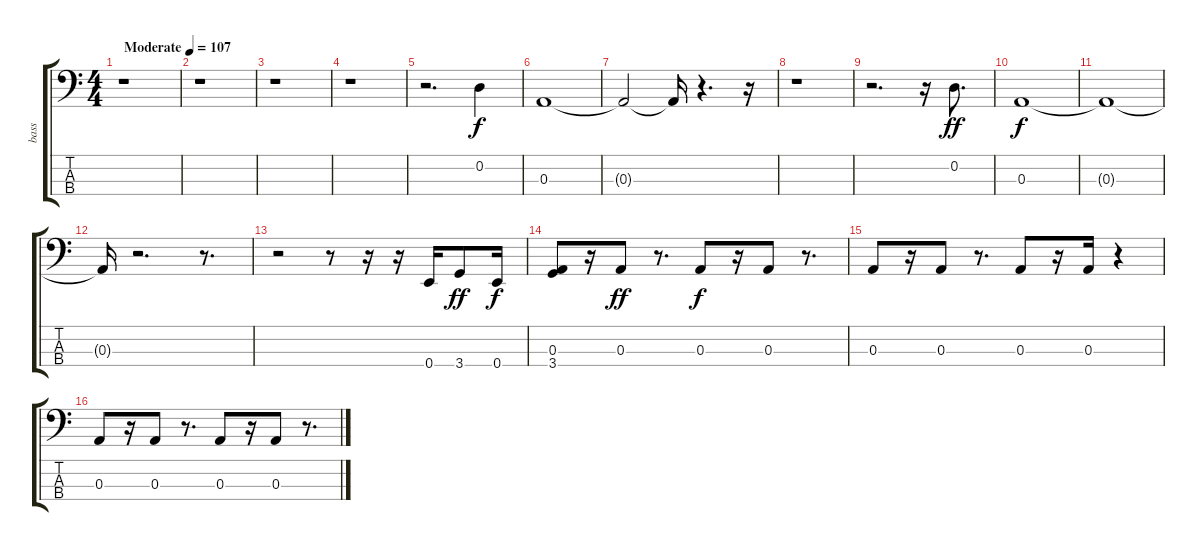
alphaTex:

\track ("bass                " "bass      ") {instrument fretlessbass}
\staff {score tabs}
\tuning (G2 D2 A1 E1) {hide}
\ts (4 4)
\tempo (107 "Moderate")
\clef f4
\ks c
r.1{dy f instrument fretlessbass} |
r.1 |
r.1 |
r.1 |
r.2{d} 0.2.4 |
0.3.1 |
0.3{t}.2 0.3{t}.16 r.4{d} r.16 |
r.1 |
r.2{d} r.16 0.2.8{d dy ff} |
0.3.1{dy f} |
0.3{t}.1 |
0.3{t}.16 r.2{d} r.8{d} |
r.2 r.8 r.16 r.16 0.4.16 3.4.8{dy ff} 0.4.16{dy f} |
(0.3 3.4).8 r.16 0.3.8{dy ff} r.8{d} 0.3.8{dy f} r.16 0.3.8 r.8{d} |
0.3.8 r.16 0.3.8 r.8{d} 0.3.8 r.16 0.3.16 r.4 |
0.3.8 r.16 0.3.8 r.8{d} 0.3.8 r.16 0.3.8 r.8{d}
